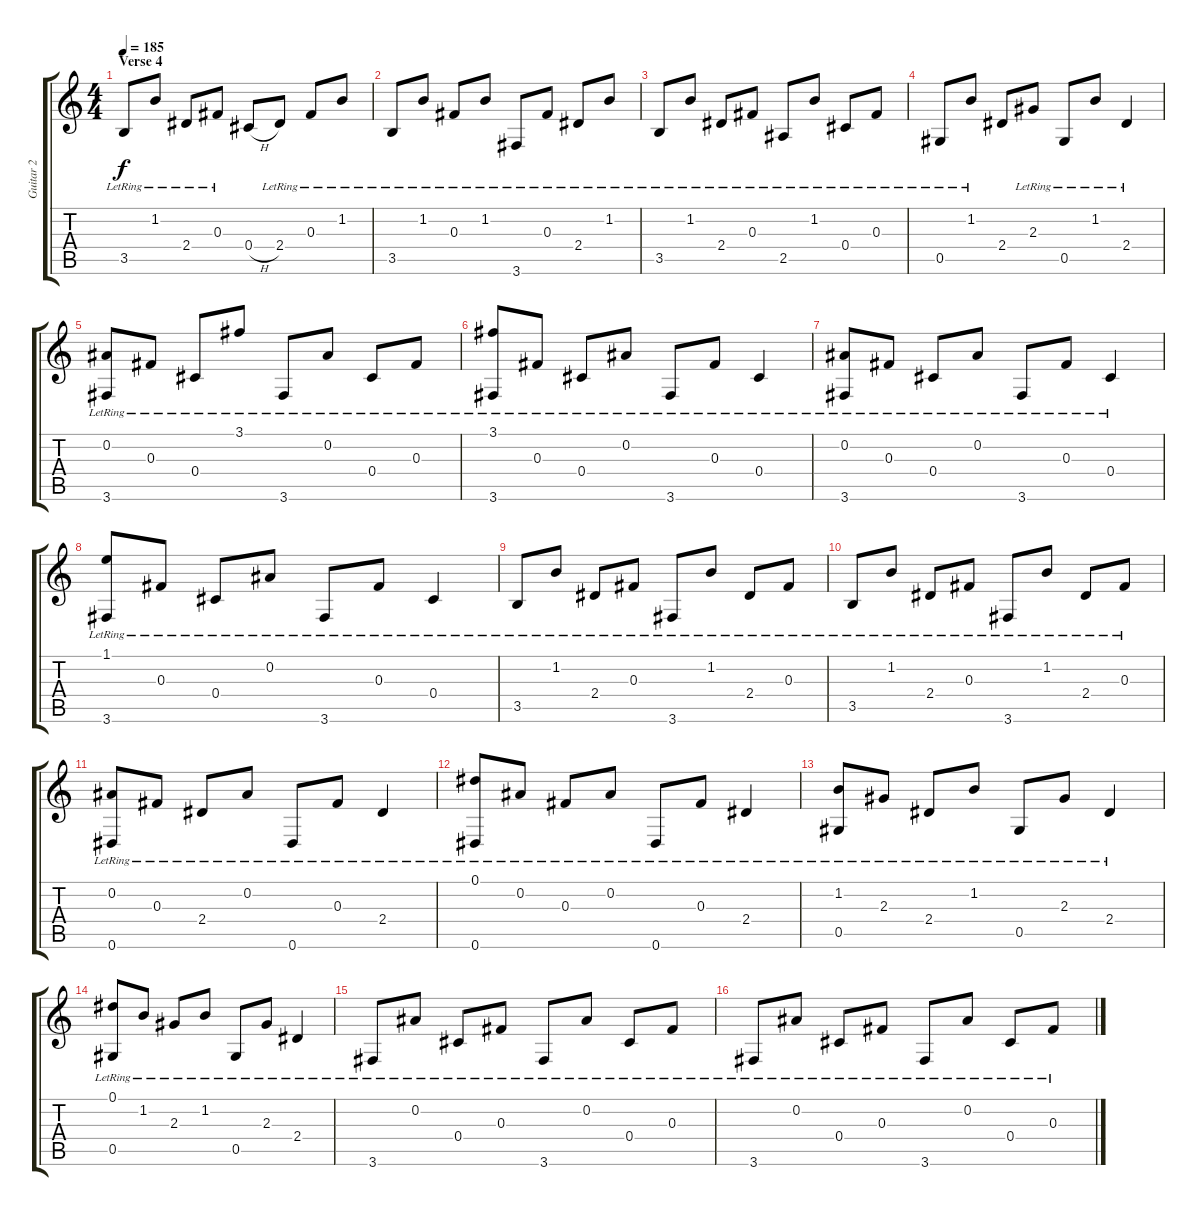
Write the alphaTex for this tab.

\track ("Guitar 2" "Guitar 2") {instrument acousticguitarsteel}
\staff {score tabs}
\tuning (Eb4 Bb3 Gb3 Db3 Ab2 Eb2) {hide}
\ts (4 4)
\section ("" "Verse 4")
\tempo 185
\clef g2
\ks c
3.5{lr}.8{dy f} 1.2{lr}.8 2.4{lr}.8 0.3{lr}.8 0.4{h}.8 2.4{lr}.8 0.3{lr}.8 1.2{lr}.8 |
3.5{lr}.8 1.2{lr}.8 0.3{lr}.8 1.2{lr}.8 3.6{lr}.8 0.3{lr}.8 2.4{lr}.8 1.2{lr}.8 |
3.5{lr}.8 1.2{lr}.8 2.4{lr}.8 0.3{lr}.8 2.5{lr}.8 1.2{lr}.8 0.4{lr}.8 0.3{lr}.8 |
0.5{lr}.8 1.2{lr}.8 2.4.8 2.3{lr}.8 0.5{lr}.8 1.2{lr}.8 2.4{lr}.4 |
(0.2{lr} 3.6{lr}).8 0.3{lr}.8 0.4{lr}.8 3.1{lr}.8 3.6{lr}.8 0.2{lr}.8 0.4{lr}.8 0.3{lr}.8 |
(3.1{lr} 3.6{lr}).8 0.3{lr}.8 0.4{lr}.8 0.2{lr}.8 3.6{lr}.8 0.3{lr}.8 0.4{lr}.4 |
(0.2{lr} 3.6{lr}).8 0.3{lr}.8 0.4{lr}.8 0.2{lr}.8 3.6{lr}.8 0.3{lr}.8 0.4{lr}.4 |
(1.1{lr} 3.6{lr}).8 0.3{lr}.8 0.4{lr}.8 0.2{lr}.8 3.6{lr}.8 0.3{lr}.8 0.4{lr}.4 |
3.5{lr}.8 1.2{lr}.8 2.4{lr}.8 0.3{lr}.8 3.6{lr}.8 1.2{lr}.8 2.4{lr}.8 0.3{lr}.8 |
3.5{lr}.8 1.2{lr}.8 2.4{lr}.8 0.3{lr}.8 3.6{lr}.8 1.2{lr}.8 2.4{lr}.8 0.3{lr}.8 |
(0.2{lr} 0.6{lr}).8 0.3{lr}.8 2.4{lr}.8 0.2{lr}.8 0.6{lr}.8 0.3{lr}.8 2.4{lr}.4 |
(0.1{lr} 0.6{lr}).8 0.2{lr}.8 0.3{lr}.8 0.2{lr}.8 0.6{lr}.8 0.3{lr}.8 2.4{lr}.4 |
(1.2{lr} 0.5{lr}).8 2.3{lr}.8 2.4{lr}.8 1.2{lr}.8 0.5{lr}.8 2.3{lr}.8 2.4{lr}.4 |
(0.1{lr} 0.5{lr}).8 1.2{lr}.8 2.3{lr}.8 1.2{lr}.8 0.5{lr}.8 2.3{lr}.8 2.4{lr}.4 |
3.6{lr}.8 0.2{lr}.8 0.4{lr}.8 0.3{lr}.8 3.6{lr}.8 0.2{lr}.8 0.4{lr}.8 0.3{lr}.8 |
3.6{lr}.8 0.2{lr}.8 0.4{lr}.8 0.3{lr}.8 3.6{lr}.8 0.2{lr}.8 0.4{lr}.8 0.3{lr}.8
